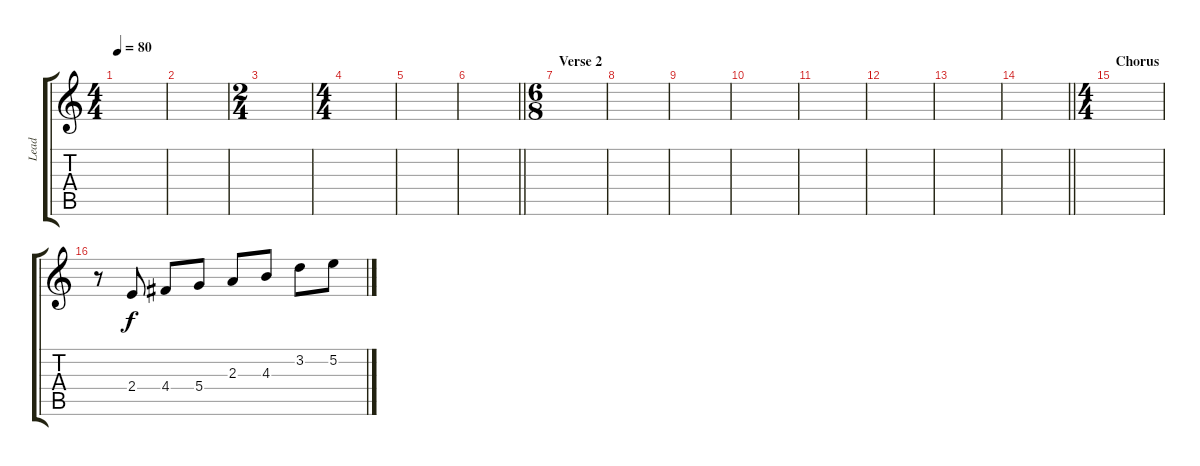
\track ("Lead" "Lead") {instrument distortionguitar}
\staff {score tabs}
\tuning (E4 B3 G3 D3 A2 E2) {hide}
\ts (4 4)
\tempo 80
\clef g2
\ks c
|
|
\ts (2 4)
|
\ts (4 4)
|
|
\barLineRight lightlight
|
\ts (6 8)
\section ("" "Verse 2")
|
|
|
|
|
|
|
\barLineRight lightlight
|
\ts (4 4)
\section ("" "Chorus")
|
r.8{volume 4 balance 11} 2.4.8 4.4.8 5.4.8 2.3.8 4.3.8 3.2.8 5.2.8
